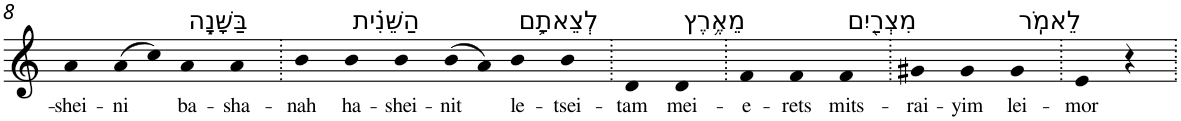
**kern	**text
*part1	*part1
*staff1	*staff1
*I"Piano	*
*I'Pno	*
!!LO:PB:g=z
*clefG2	*
*k[]	*
=8	=8
!	!LO:LY:b
4a	-shei-
!	!LO:LY:b
(>8a	-ni
8cc)	.
!LO:TX:a:t=בַּשָּׁנָ֣ה	!
!	!LO:LY:b
4a	ba-
!	!LO:LY:b
4a	-sha-
=9.	=9.
!	!LO:LY:b
4b	-nah
!LO:TX:a:t=הַשֵּׁנִ֗ית	!
!	!LO:LY:b
4b	ha-
!	!LO:LY:b
4b	-shei-
!	!LO:LY:b
(>8b	-nit
8a)	.
!LO:TX:a:t=לְצֵאתָ֛ם	!
!	!LO:LY:b
4b	le-
!	!LO:LY:b
4b	-tsei-
=10.	=10.
!	!LO:LY:b
4d	-tam
!LO:TX:a:t=מֵאֶ֥רֶץ	!
!	!LO:LY:b
4d	mei-
=11.	=11.
!	!LO:LY:b
4f	-e-
!	!LO:LY:b
4f	-rets
!LO:TX:a:t=מִצְרַ֖יִם	!
!	!LO:LY:b
4f	mits-
=12.	=12.
!	!LO:LY:b
4g#X	-rai-
!	!LO:LY:b
4g#	-yim
!LO:TX:a:t=לֵאמֹֽר	!
!	!LO:LY:b
4g#	lei-
=13.	=13.
!	!LO:LY:b
4e	-mor
4r	.
=.	=.
*-	*-
